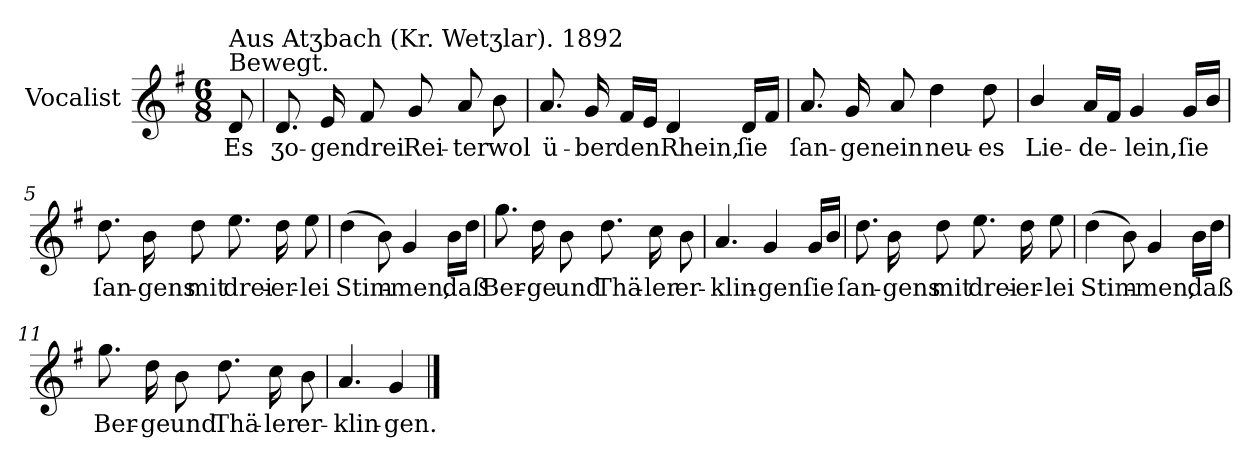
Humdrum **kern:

**kern	**text
*part1	*part1
*staff1	*staff1
*I"Vocalist	*
*k[f#]	*
*G:	*
*M6/8	*
=	=
!LO:TX:a:t=Bewegt.	!
!LO:TX:a:t=Aus Atʒbach (Kr. Wetʒlar). 1892	!
8d	Es
=1	=1
8.d	ʒo-
16e	-gen
8f#	drei
8g	Rei-
8a	-ter
8b	wol
=2	=2
8.a	ü-
16g	-ber
16f#LL	den
16eJJ	.
4d	Rhein,
16dLL	ſie
16f#JJ	.
=3	=3
8.a	ſan-
16g	-gen
8a	ein
4dd	neu-
8dd	-es
=4	=4
4b/	Lie-
16aLL	-de-
16f#JJ	.
4g	-lein,
16gLL	ſie
16bJJ	.
=5	=5
8.dd	ſan-
16b	-gens
8dd	mit
8.ee	drei-
16dd	-er-
8ee	-lei
=6	=6
(4dd	Stim-
8b)	.
4g	-men,
16bLL	daß
16ddJJ	.
=7	=7
8.gg	Ber-
16dd	-ge
8b	und
8.dd	Thä-
16cc	-ler
8b	er-
=8	=8
4.a	-klin-
4g	-gen.
16gLL	ſie
16bJJ	.
=9	=9
8.dd	ſan-
16b	-gens
8dd	mit
8.ee	drei-
16dd	-er-
8ee	-lei
=10	=10
(4dd	Stim-
8b)	.
4g	-men,
16bLL	daß
16ddJJ	.
=11	=11
8.gg	Ber-
16dd	-ge
8b	und
8.dd	Thä-
16cc	-ler
8b	er-
=12	=12
4.a	-klin-
4g	-gen.
==	==
*-	*-
